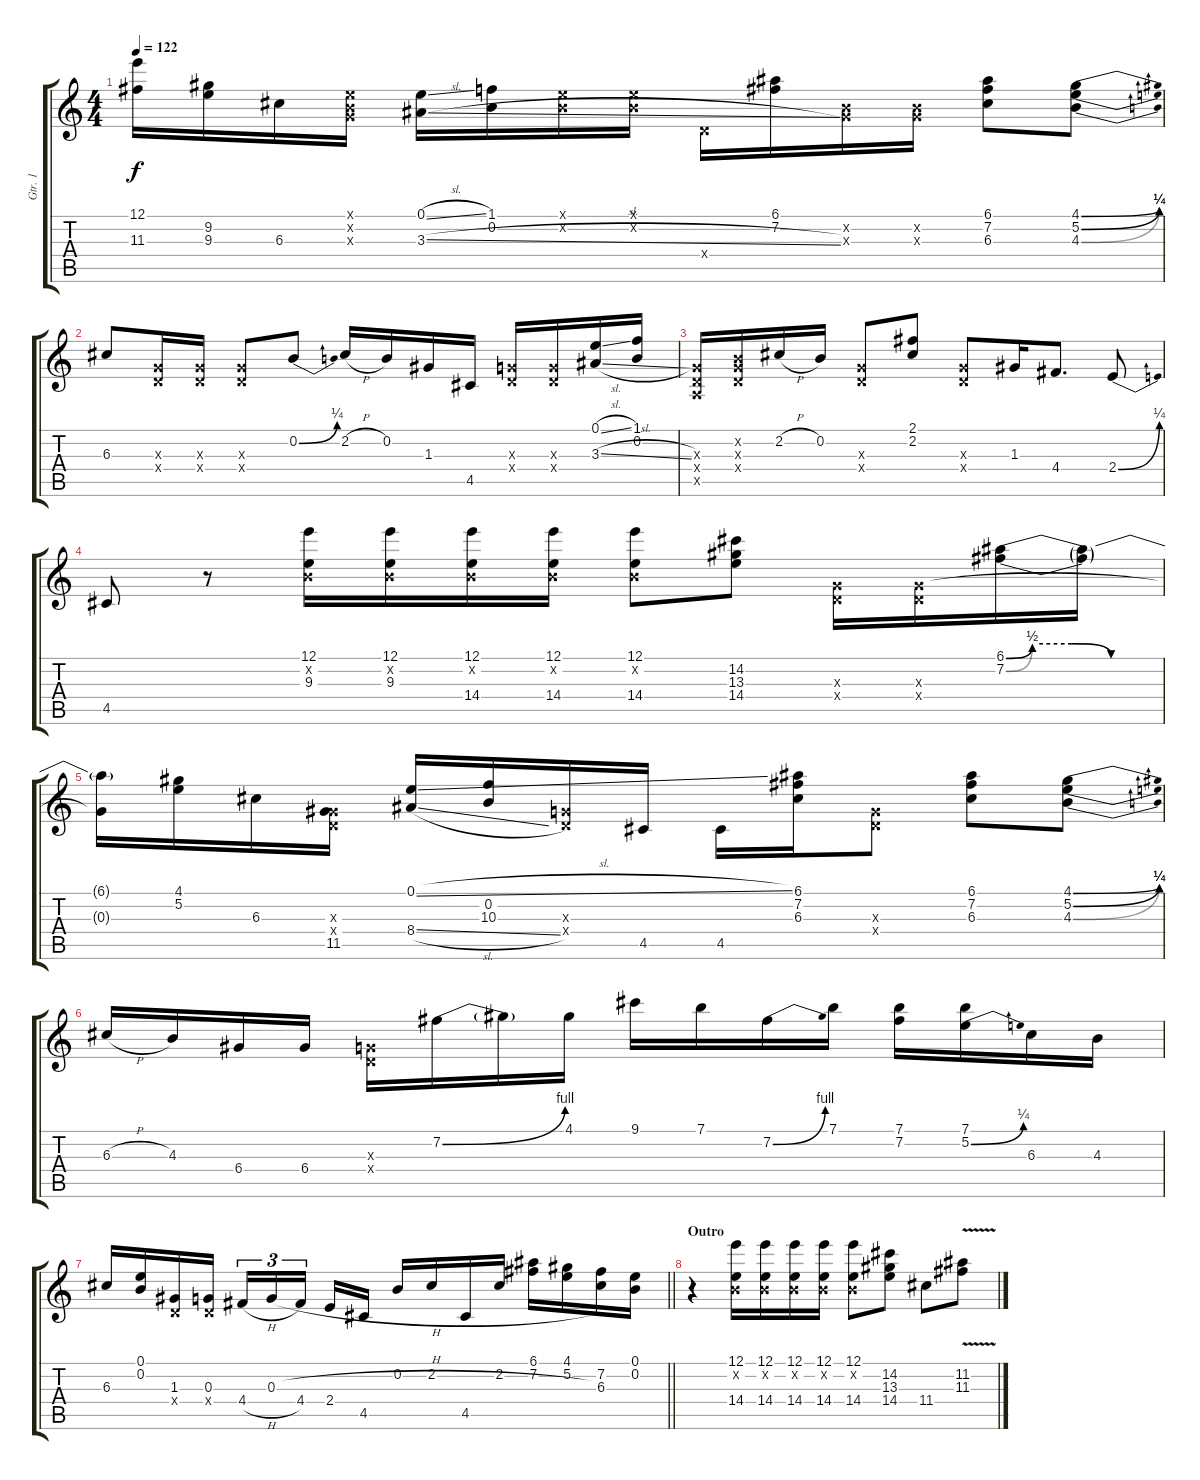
\track ("Gtr. 1" "Gtr. 1") {instrument distortionguitar}
\staff {score tabs}
\tuning (E4 B3 G3 D3 A2 E2) {hide}
\ts (4 4)
\tempo 122
\clef g2
\ks c
(12.1{t} 11.3{t}).16{dy f} (9.2 9.3).16 6.3.16 (0.1{x} 0.2{x} 0.3{x}).16 (0.1{sl} 3.3{sl}).16 (1.1 0.2).16 (0.1{x} 0.2{x}).16 (0.1{x} 0.2{x}).16 0.4{x}.16 (6.1 7.2).16 (0.2{x} 0.3{x}).16 (0.2{x} 0.3{x}).16 (6.1 7.2 6.3).8 (4.1{be (bend 0 0 60 1)} 5.2{be (bend 0 0 60 1)} 4.3{be (bend 0 0 60 1)}).8 |
6.3.8 (0.3{x} 0.4{x}).16 (0.3{x} 0.4{x}).16 (0.3{x} 0.4{x}).8 0.2{be (bend 0 0 60 1)}.8 2.2{h}.16 0.2.16 1.3.16 4.5.16 (0.3{x} 0.4{x}).16 (0.3{x} 0.4{x}).16 (0.1{sl} 3.3{sl}).16 (1.1 0.2).16 |
(0.3{x} 0.4{x} 0.5{x}).16 (0.2{x} 0.3{x} 0.4{x}).16 2.2{h}.16 0.2.16 (0.3{x} 0.4{x}).8 (2.1 2.2).8 (0.3{x} 0.4{x}).8 1.3.16 4.4.8{d} 2.4{be (bend 0 0 60 1)}.8 |
4.5.8 r.8 (12.1 0.2{x} 9.3).16 (12.1 0.2{x} 9.3).16 (12.1 0.2{x} 14.4).16 (12.1 0.2{x} 14.4).16 (12.1 0.2{x} 14.4).8 (14.2 13.3 14.4).8 (0.3{x} 0.4{x}).16 (0.3{x} 0.4{x}).16 (6.1{be (custom 0 0 10 2 25 2 40 0 60 0)} 7.2{be (custom 0 0 10 2 25 2 40 0 60 0)}).16 (6.1{t} 7.2{t}).16 |
(6.1{t} 0.3{t}).16 (4.1 5.2).16 6.3.16 (0.3{x} 0.4{x} 11.5).16 (0.1{sl} 8.4{sl}).16 (0.2 10.3).16 (0.3{x} 0.4{x}).16 4.5.16 4.5.16 (6.1 7.2 6.3).16 (0.3{x} 0.4{x}).8 (6.1 7.2 6.3).8 (4.1{be (bend 0 0 60 1)} 5.2{be (bend 0 0 60 1)} 4.3{be (bend 0 0 60 1)}).8 |
6.3{h}.16 4.3.16 6.4.16 6.4.16 (0.3{x} 0.4{x}).16 7.2{be (bend 0 0 60 4)}.16 7.2{t}.16 4.1.16 9.1.16 7.1.16 7.2{be (bend 0 0 60 4)}.16 7.1.16 (7.1 7.2).16 (7.1 5.2{be (bend 0 0 60 1)}).16 6.3.16 4.3.16 |
\barLineRight lightlight
6.3.16 (0.1 0.2).16 (1.3 0.4{x}).16 (0.3 0.4{x}).16 4.4{h}.16{tu (3 2)} 0.3{h}.16{tu (3 2)} 4.4.16{tu (3 2) beam splitsecondary} 2.4.16 4.5.16 0.2.16 2.2.16 4.5.16 2.2.16 (6.1 7.2).16 (4.1 5.2).16 (7.2 6.3).16 (0.1 0.2).16 |
\section ("" "Outro")
r.4 (12.1 0.2{x} 14.4).16 (12.1 0.2{x} 14.4).16 (12.1 0.2{x} 14.4).16 (12.1 0.2{x} 14.4).16 (12.1 0.2{x} 14.4).8 (14.2 13.3 14.4).8 11.4.8 (11.2{v} 11.3{v}).8
